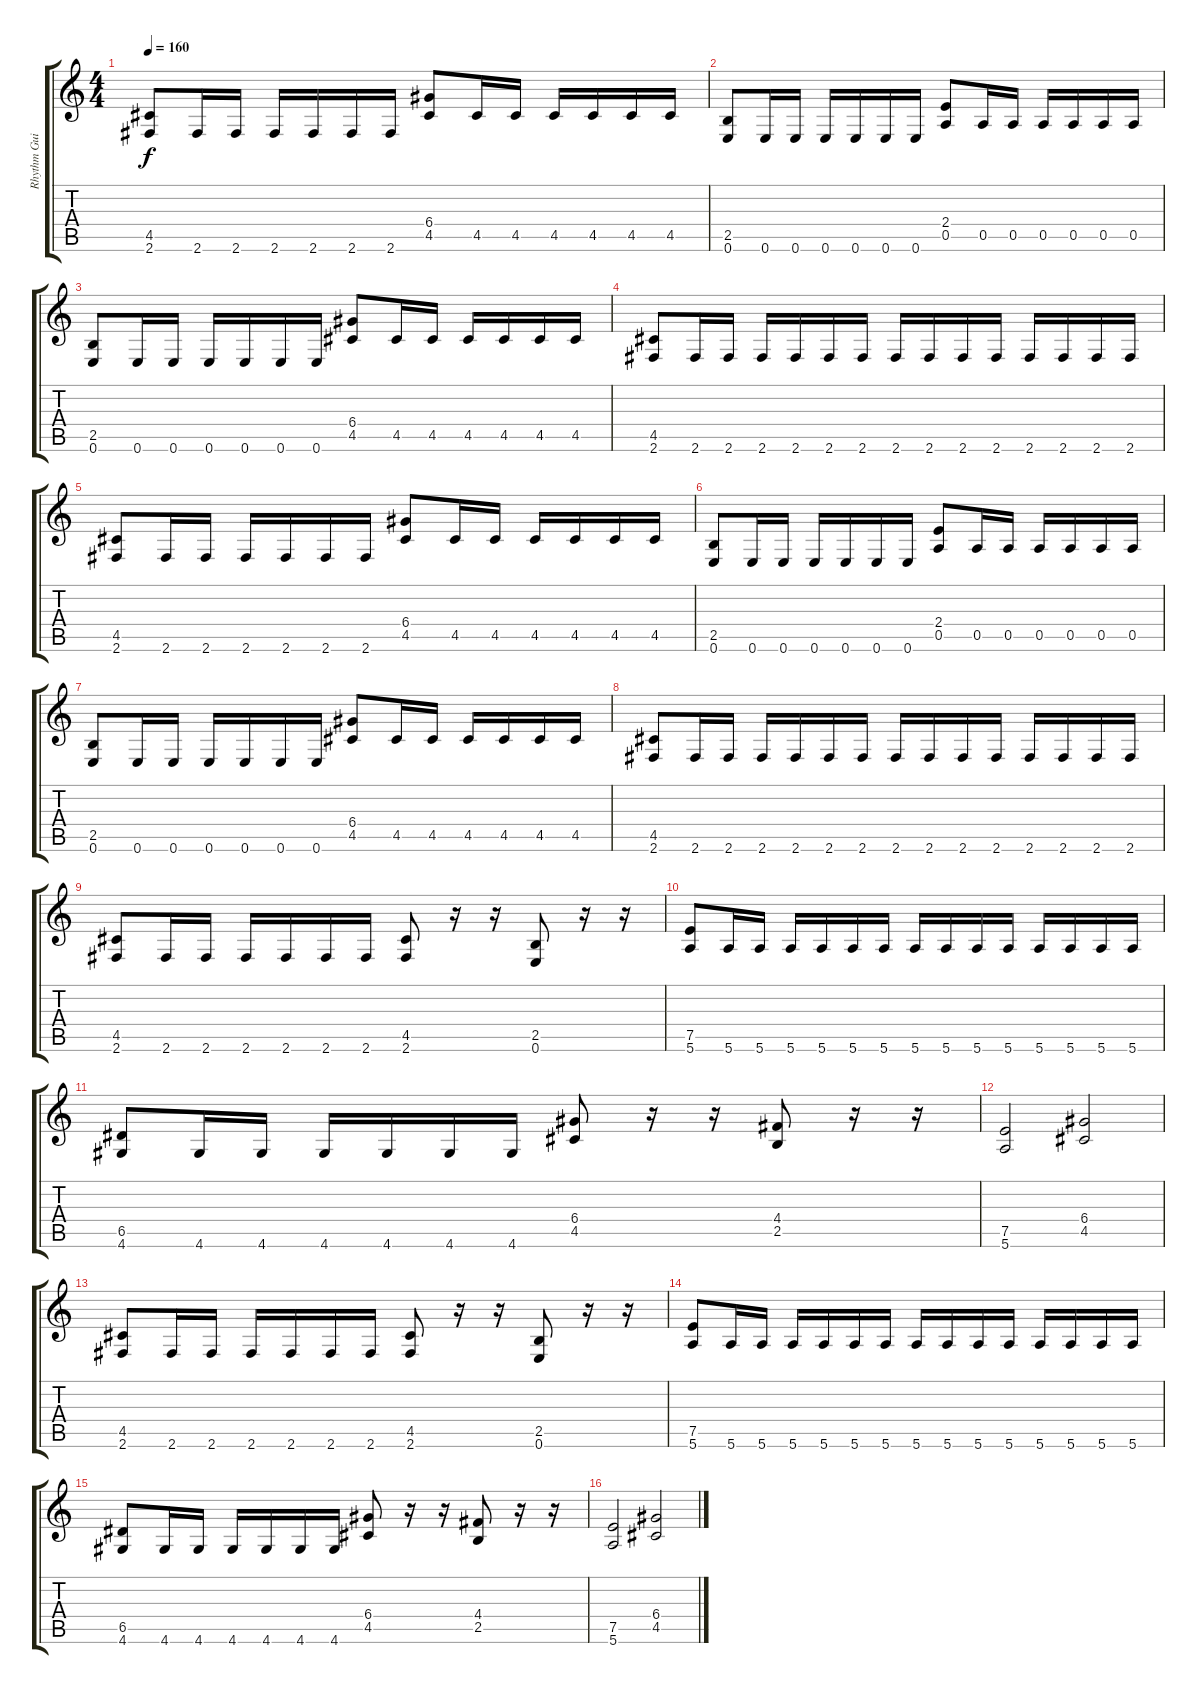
\track ("Rhythm Guitar" "Rhythm Gui") {instrument distortionguitar}
\staff {score tabs}
\tuning (E4 B3 G3 D3 A2 E2) {hide}
\ts (4 4)
\tempo 160
\clef g2
\ks c
(4.5 2.6).8{dy f} 2.6.16 2.6.16 2.6.16 2.6.16 2.6.16 2.6.16 (6.4 4.5).8 4.5.16 4.5.16 4.5.16 4.5.16 4.5.16 4.5.16 |
(2.5 0.6).8 0.6.16 0.6.16 0.6.16 0.6.16 0.6.16 0.6.16 (2.4 0.5).8 0.5.16 0.5.16 0.5.16 0.5.16 0.5.16 0.5.16 |
(2.5 0.6).8 0.6.16 0.6.16 0.6.16 0.6.16 0.6.16 0.6.16 (6.4 4.5).8 4.5.16 4.5.16 4.5.16 4.5.16 4.5.16 4.5.16 |
(4.5 2.6).8 2.6.16 2.6.16 2.6.16 2.6.16 2.6.16 2.6.16 2.6.16 2.6.16 2.6.16 2.6.16 2.6.16 2.6.16 2.6.16 2.6.16 |
(4.5 2.6).8 2.6.16 2.6.16 2.6.16 2.6.16 2.6.16 2.6.16 (6.4 4.5).8 4.5.16 4.5.16 4.5.16 4.5.16 4.5.16 4.5.16 |
(2.5 0.6).8 0.6.16 0.6.16 0.6.16 0.6.16 0.6.16 0.6.16 (2.4 0.5).8 0.5.16 0.5.16 0.5.16 0.5.16 0.5.16 0.5.16 |
(2.5 0.6).8 0.6.16 0.6.16 0.6.16 0.6.16 0.6.16 0.6.16 (6.4 4.5).8 4.5.16 4.5.16 4.5.16 4.5.16 4.5.16 4.5.16 |
(4.5 2.6).8 2.6.16 2.6.16 2.6.16 2.6.16 2.6.16 2.6.16 2.6.16 2.6.16 2.6.16 2.6.16 2.6.16 2.6.16 2.6.16 2.6.16 |
(4.5 2.6).8 2.6.16 2.6.16 2.6.16 2.6.16 2.6.16 2.6.16 (4.5 2.6).8 r.16 r.16 (2.5 0.6).8 r.16 r.16 |
(7.5 5.6).8 5.6.16 5.6.16 5.6.16 5.6.16 5.6.16 5.6.16 5.6.16 5.6.16 5.6.16 5.6.16 5.6.16 5.6.16 5.6.16 5.6.16 |
(6.5 4.6).8 4.6.16 4.6.16 4.6.16 4.6.16 4.6.16 4.6.16 (6.4 4.5).8 r.16 r.16 (4.4 2.5).8 r.16 r.16 |
(7.5 5.6).2 (6.4 4.5).2 |
(4.5 2.6).8 2.6.16 2.6.16 2.6.16 2.6.16 2.6.16 2.6.16 (4.5 2.6).8 r.16 r.16 (2.5 0.6).8 r.16 r.16 |
(7.5 5.6).8 5.6.16 5.6.16 5.6.16 5.6.16 5.6.16 5.6.16 5.6.16 5.6.16 5.6.16 5.6.16 5.6.16 5.6.16 5.6.16 5.6.16 |
(6.5 4.6).8 4.6.16 4.6.16 4.6.16 4.6.16 4.6.16 4.6.16 (6.4 4.5).8 r.16 r.16 (4.4 2.5).8 r.16 r.16 |
(7.5 5.6).2 (6.4 4.5).2
